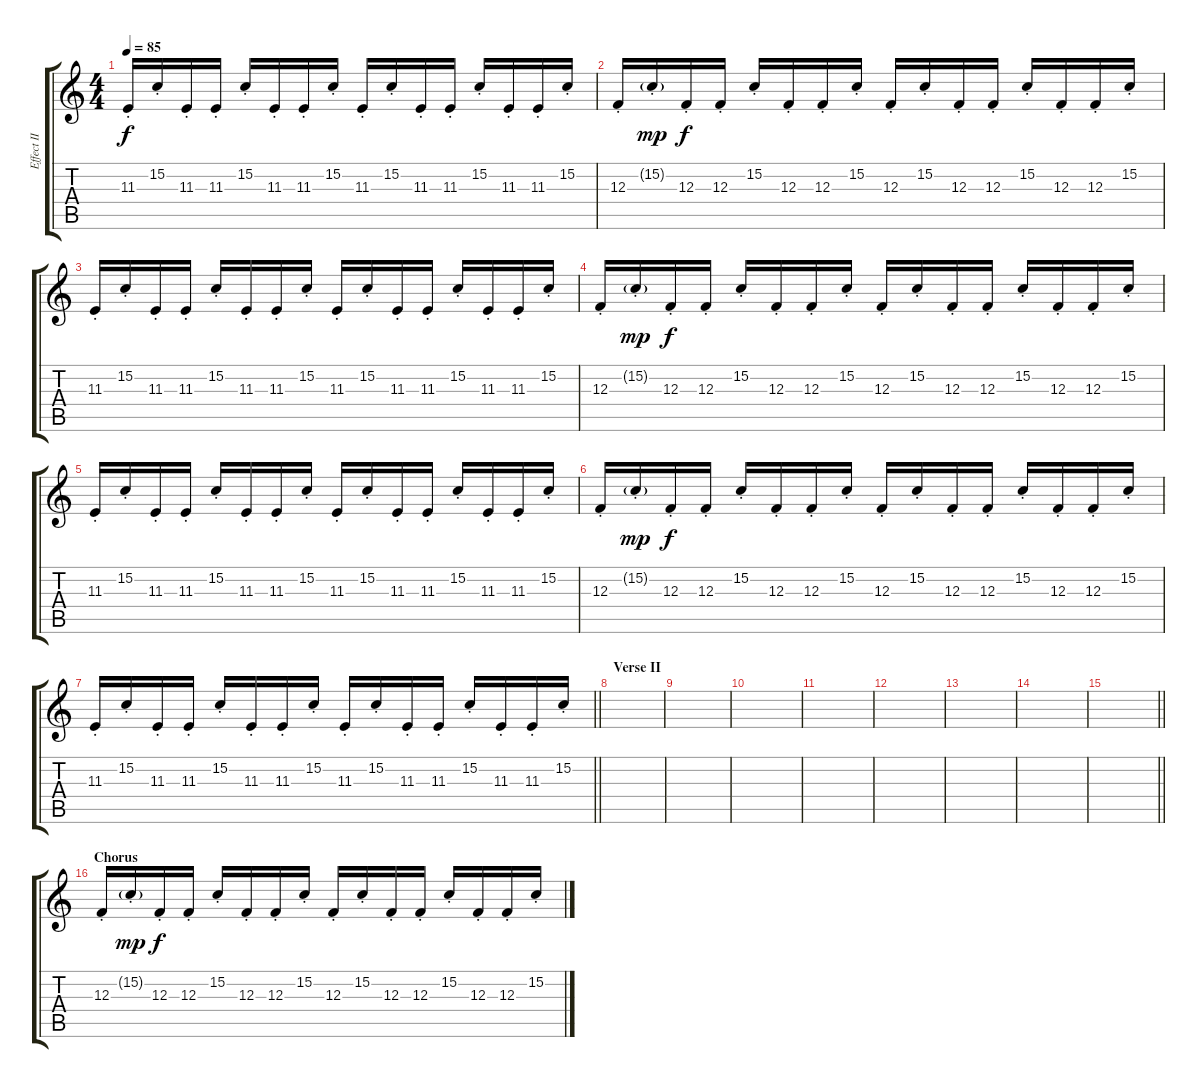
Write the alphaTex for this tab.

\track ("Effect II" "Effect II") {instrument electricpiano1}
\staff {score tabs}
\tuning (D4 A3 F3 C3 G2 C2) {hide}
\ts (4 4)
\tempo 85
\clef g2
\ks c
11.3{st}.16{dy f} 15.2{st}.16 11.3{st}.16 11.3{st}.16 15.2{st}.16 11.3{st}.16 11.3{st}.16 15.2{st}.16 11.3{st}.16 15.2{st}.16 11.3{st}.16 11.3{st}.16 15.2{st}.16 11.3{st}.16 11.3{st}.16 15.2{st}.16 |
12.3{st}.16 15.2{g st}.16{dy mp} 12.3{st}.16{dy f} 12.3{st}.16 15.2{st}.16 12.3{st}.16 12.3{st}.16 15.2{st}.16 12.3{st}.16 15.2{st}.16 12.3{st}.16 12.3{st}.16 15.2{st}.16 12.3{st}.16 12.3{st}.16 15.2{st}.16 |
11.3{st}.16 15.2{st}.16 11.3{st}.16 11.3{st}.16 15.2{st}.16 11.3{st}.16 11.3{st}.16 15.2{st}.16 11.3{st}.16 15.2{st}.16 11.3{st}.16 11.3{st}.16 15.2{st}.16 11.3{st}.16 11.3{st}.16 15.2{st}.16 |
12.3{st}.16 15.2{g st}.16{dy mp} 12.3{st}.16{dy f} 12.3{st}.16 15.2{st}.16 12.3{st}.16 12.3{st}.16 15.2{st}.16 12.3{st}.16 15.2{st}.16 12.3{st}.16 12.3{st}.16 15.2{st}.16 12.3{st}.16 12.3{st}.16 15.2{st}.16 |
11.3{st}.16 15.2{st}.16 11.3{st}.16 11.3{st}.16 15.2{st}.16 11.3{st}.16 11.3{st}.16 15.2{st}.16 11.3{st}.16 15.2{st}.16 11.3{st}.16 11.3{st}.16 15.2{st}.16 11.3{st}.16 11.3{st}.16 15.2{st}.16 |
12.3{st}.16 15.2{g st}.16{dy mp} 12.3{st}.16{dy f} 12.3{st}.16 15.2{st}.16 12.3{st}.16 12.3{st}.16 15.2{st}.16 12.3{st}.16 15.2{st}.16 12.3{st}.16 12.3{st}.16 15.2{st}.16 12.3{st}.16 12.3{st}.16 15.2{st}.16 |
\barLineRight lightlight
11.3{st}.16 15.2{st}.16 11.3{st}.16 11.3{st}.16 15.2{st}.16 11.3{st}.16 11.3{st}.16 15.2{st}.16 11.3{st}.16 15.2{st}.16 11.3{st}.16 11.3{st}.16 15.2{st}.16 11.3{st}.16 11.3{st}.16 15.2{st}.16 |
\section ("" "Verse II")
|
|
|
|
|
|
|
\barLineRight lightlight
|
\section ("" "Chorus")
12.3{st}.16 15.2{g st}.16{dy mp} 12.3{st}.16{dy f} 12.3{st}.16 15.2{st}.16 12.3{st}.16 12.3{st}.16 15.2{st}.16 12.3{st}.16 15.2{st}.16 12.3{st}.16 12.3{st}.16 15.2{st}.16 12.3{st}.16 12.3{st}.16 15.2{st}.16
